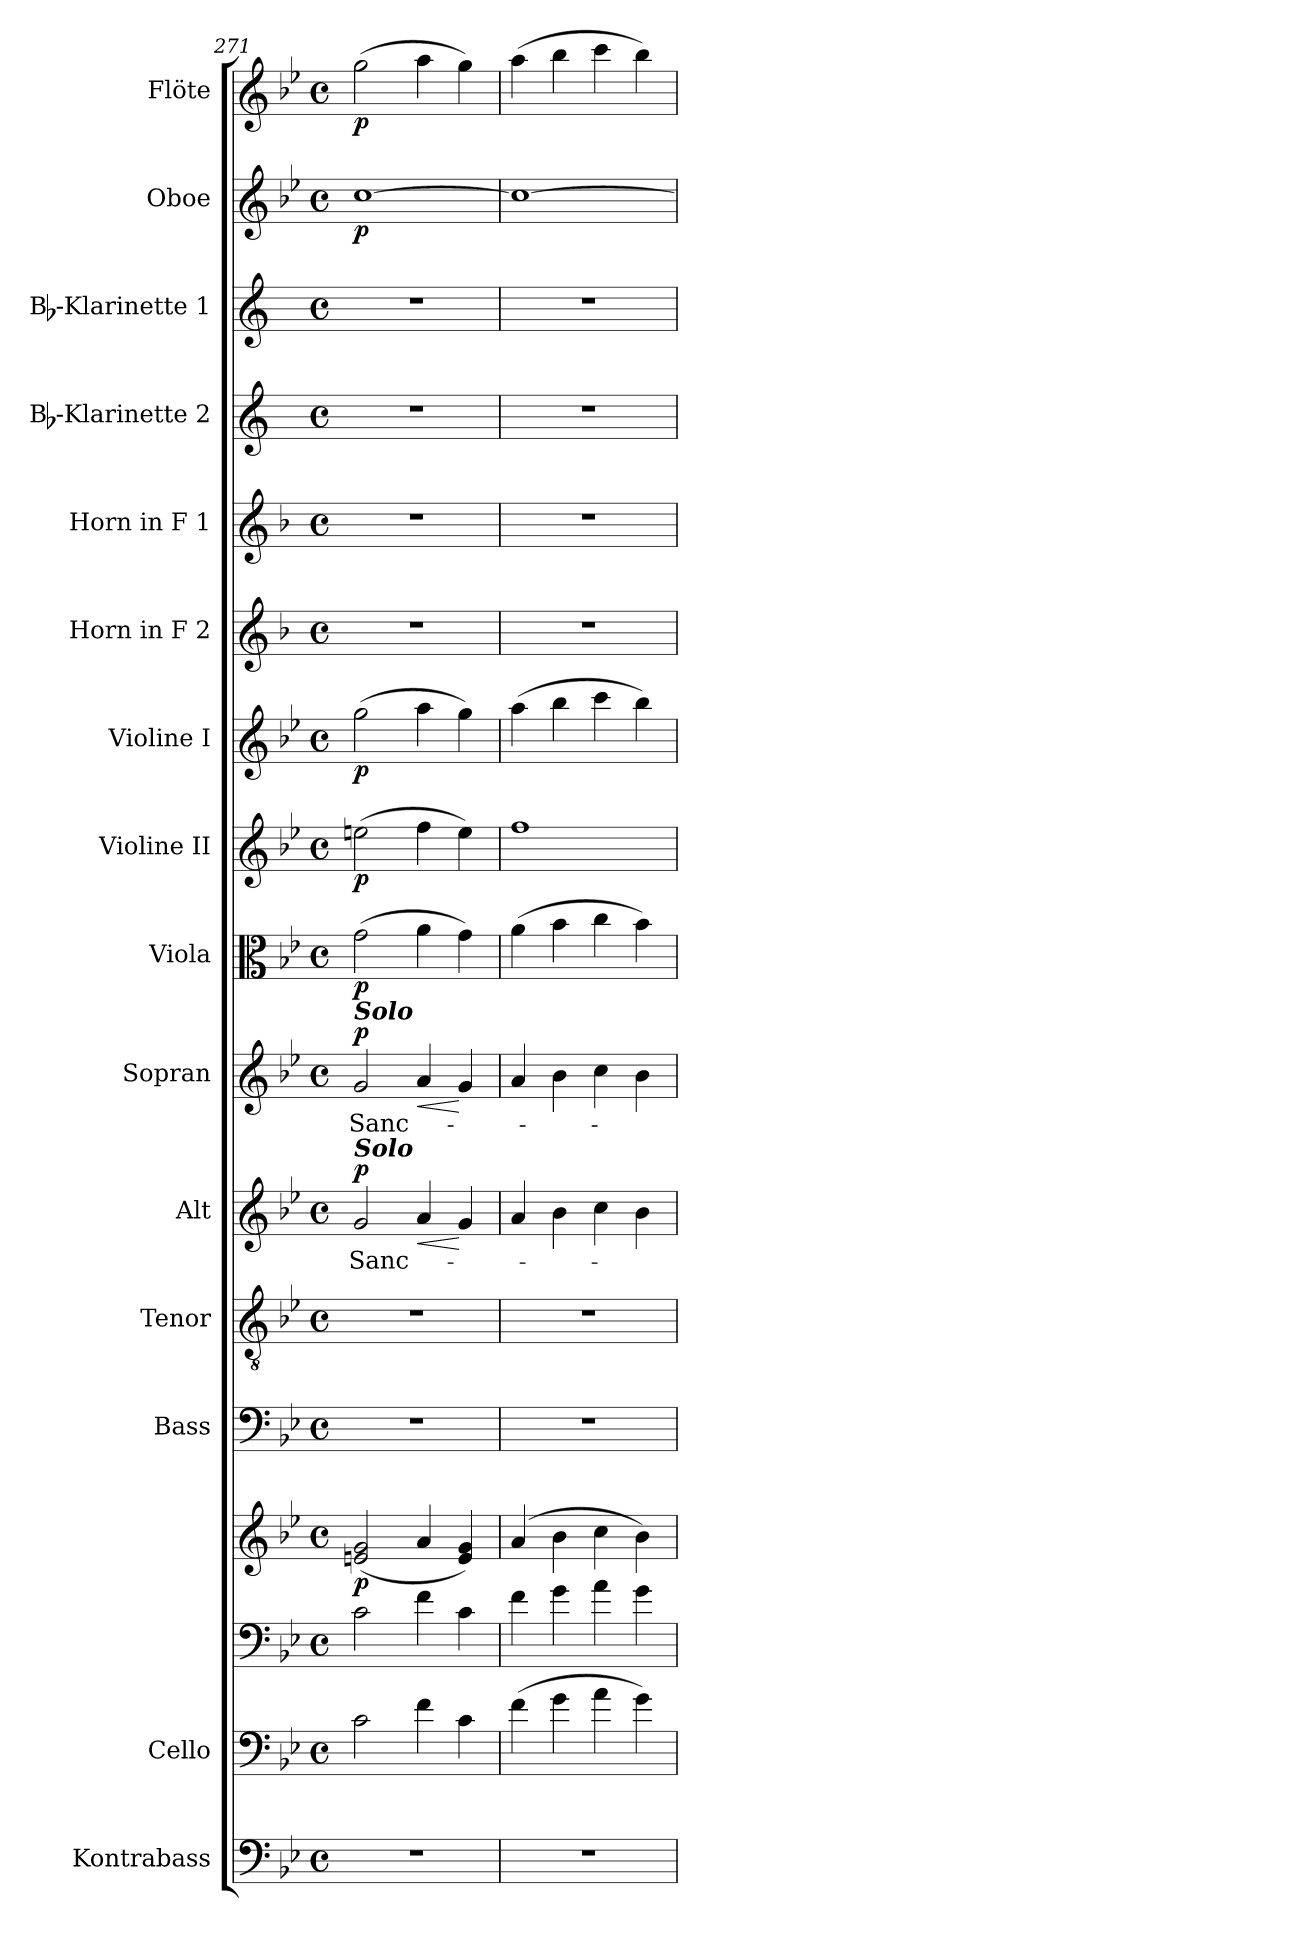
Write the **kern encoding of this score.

**kern	**kern	**kern	**kern	**dynam	**kern	**kern	**kern	**text	**dynam	**kern	**text	**dynam	**kern	**dynam	**kern	**dynam	**kern	**dynam	**kern	**kern	**kern	**kern	**kern	**dynam	**kern	**dynam
*part16	*part15	*part14	*part14	*part14	*part13	*part12	*part11	*part11	*part11	*part10	*part10	*part10	*part9	*part9	*part8	*part8	*part7	*part7	*part6	*part5	*part4	*part3	*part2	*part2	*part1	*part1
*staff17	*staff16	*staff15	*staff14	*staff14/15	*staff13	*staff12	*staff11	*staff11	*staff11	*staff10	*staff10	*staff10	*staff9	*staff9	*staff8	*staff8	*staff7	*staff7	*staff6	*staff5	*staff4	*staff3	*staff2	*staff2	*staff1	*staff1
*I"Kontrabass	*I"Cello	*	*	*	*I"Bass	*I"Tenor	*I"Alt	*	*	*I"Sopran	*	*	*I"Viola	*	*I"Violine II	*	*I"Violine I	*	*I"Horn in F 2	*I"Horn in F 1	*I"Bb-Klarinette 2	*I"Bb-Klarinette 1	*I"Oboe	*	*I"Flöte	*
*I'Kb.	*	*	*	*	*I'B.	*I'T.	*I'A.	*	*	*I'S.	*	*	*I'Vla.	*	*I'Vl. II	*	*I'Vl. I	*	*	*	*I'Bb Kl. 2	*I'Bb Kl. 1	*I'Ob.	*	*I'Fl.	*
*clefF4	*clefF4	*clefF4	*clefG2	*	*clefF4	*clefGv2	*clefG2	*	*	*clefG2	*	*	*clefC3	*	*clefG2	*	*clefG2	*	*clefG2	*clefG2	*clefG2	*clefG2	*clefG2	*	*clefG2	*
*ITrd7c12	*	*	*	*	*	*	*	*	*	*	*	*	*	*	*	*	*	*	*ITrd4c7	*ITrd4c7	*ITrd1c2	*ITrd1c2	*	*	*	*
*k[b-e-]	*k[b-e-]	*k[b-e-]	*k[b-e-]	*	*k[b-e-]	*k[b-e-]	*k[b-e-]	*	*	*k[b-e-]	*	*	*k[b-e-]	*	*k[b-e-]	*	*k[b-e-]	*	*k[b-e-]	*k[b-e-]	*k[b-e-]	*k[b-e-]	*k[b-e-]	*	*k[b-e-]	*
*B-:	*B-:	*B-:	*B-:	*	*B-:	*B-:	*B-:	*	*	*B-:	*	*	*B-:	*	*B-:	*	*B-:	*	*B-:	*B-:	*B-:	*B-:	*B-:	*	*B-:	*
*M4/4	*M4/4	*M4/4	*M4/4	*	*M4/4	*M4/4	*M4/4	*	*	*M4/4	*	*	*M4/4	*	*M4/4	*	*M4/4	*	*M4/4	*M4/4	*M4/4	*M4/4	*M4/4	*	*M4/4	*
*met(c)	*met(c)	*met(c)	*met(c)	*	*met(c)	*met(c)	*met(c)	*	*	*met(c)	*	*	*met(c)	*	*met(c)	*	*met(c)	*	*met(c)	*met(c)	*met(c)	*met(c)	*met(c)	*	*met(c)	*
=271	=271	=271	=271	=271	=271	=271	=271	=271	=271	=271	=271	=271	=271	=271	=271	=271	=271	=271	=271	=271	=271	=271	=271	=271	=271	=271
!	!	!	!	!	!	!	!	!	!	!LO:TX:a:Bi:t=Solo	!	!	!	!	!	!	!	!	!	!	!	!	!	!	!	!
!	!	!	!	!	!	!	!LO:TX:a:Bi:t=Solo	!	!	!	!	!	!	!	!	!	!	!	!	!	!	!	!	!	!	!
!	!	!	!	!LO:DY:b	!	!	!	!LO:LY:b	!LO:DY:a	!	!LO:LY:b	!LO:DY:a	!	!LO:DY:b	!	!LO:DY:b	!	!LO:DY:b	!	!	!	!	!	!LO:DY:b	!	!LO:DY:b
1r	2c\	2c\	(<2en/ 2g/	p	1r	1r	2g/	Sanc-	p	2g/	Sanc-	p	(>2g\	p	(>2een\	p	(>2gg\	p	1r	1r	1r	1r	[1cc	p	(>2gg\	p
!	!	!	!	!	!	!	!	!	!LO:HP:b	!	!	!LO:HP:b	!	!	!	!	!	!	!	!	!	!	!	!	!	!
.	4f\	4f\	4a/	.	.	.	4a/	.	<	4a/	.	<	4a\	.	4ff\	.	4aa\	.	.	.	.	.	.	.	4aa\	.
.	4c\	4c\	4e/ 4g/)	.	.	.	4g/	.	[	4g/	.	[	4g\)	.	4ee\)	.	4gg\)	.	.	.	.	.	.	.	4gg\)	.
=272	=272	=272	=272	=272	=272	=272	=272	=272	=272	=272	=272	=272	=272	=272	=272	=272	=272	=272	=272	=272	=272	=272	=272	=272	=272	=272
1r	(>4f\	4f\	(4a/	.	1r	1r	4a/	.	.	4a/	.	.	(>4a\	.	1ff	.	(>4aa\	.	1r	1r	1r	1r	1cc_	.	(>4aa\	.
.	4g\	4g\	4b-\	.	.	.	4b-\	.	.	4b-\	.	.	4b-\	.	.	.	4bb-\	.	.	.	.	.	.	.	4bb-\	.
.	4a\	4a\	4cc\	.	.	.	4cc\	.	.	4cc\	.	.	4cc\	.	.	.	4ccc\	.	.	.	.	.	.	.	4ccc\	.
.	4g\)	4g\	4b-\)	.	.	.	4b-\	.	.	4b-\	.	.	4b-\)	.	.	.	4bb-\)	.	.	.	.	.	.	.	4bb-\)	.
=	=	=	=	=	=	=	=	=	=	=	=	=	=	=	=	=	=	=	=	=	=	=	=	=	=	=
*-	*-	*-	*-	*-	*-	*-	*-	*-	*-	*-	*-	*-	*-	*-	*-	*-	*-	*-	*-	*-	*-	*-	*-	*-	*-	*-
